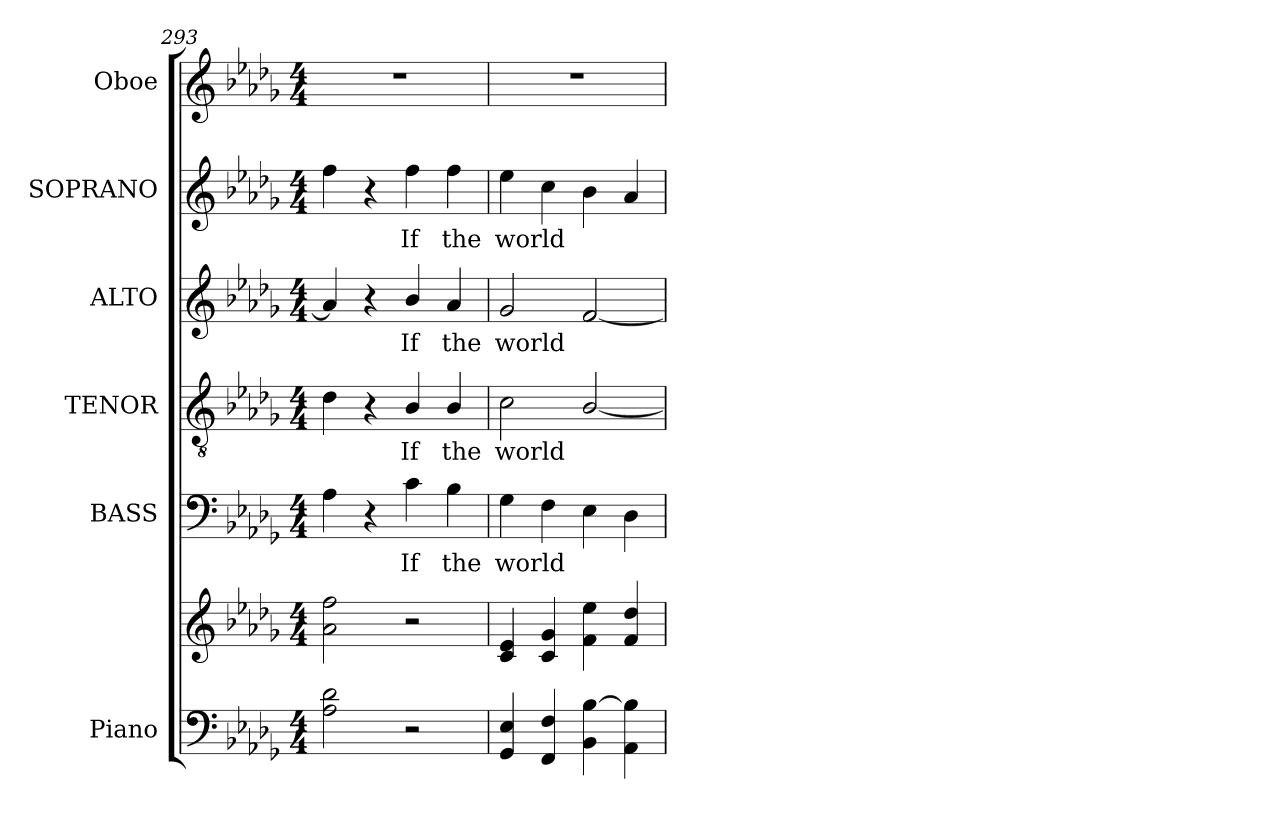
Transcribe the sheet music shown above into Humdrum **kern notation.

**kern	**kern	**kern	**text	**kern	**text	**kern	**text	**kern	**text	**kern
*part6	*part6	*part5	*part5	*part4	*part4	*part3	*part3	*part2	*part2	*part1
*staff7	*staff6	*staff5	*staff5	*staff4	*staff4	*staff3	*staff3	*staff2	*staff2	*staff1
*I"Piano	*	*I"BASS	*	*I"TENOR	*	*I"ALTO	*	*I"SOPRANO	*	*I"Oboe
*I'Pno.	*	*I'B.	*	*I'T.	*	*I'A.	*	*I'S.	*	*I'Ob.
*clefF4	*clefG2	*clefF4	*	*clefGv2	*	*clefG2	*	*clefG2	*	*clefG2
*	*	*	*	*ITrd7c12	*	*	*	*	*	*
*k[b-e-a-d-g-]	*k[b-e-a-d-g-]	*k[b-e-a-d-g-]	*	*k[b-e-a-d-g-]	*	*k[b-e-a-d-g-]	*	*k[b-e-a-d-g-]	*	*k[b-e-a-d-g-]
*D-:	*D-:	*D-:	*	*D-:	*	*D-:	*	*D-:	*	*D-:
*M4/4	*M4/4	*M4/4	*	*M4/4	*	*M4/4	*	*M4/4	*	*M4/4
=293	=293	=293	=293	=293	=293	=293	=293	=293	=293	=293
2A-i\ 2d-i	2a-i\ 2ffi	4A-i\	.	4D-i\	.	4a-i/]	.	4ffi\	.	1r
.	.	4r	.	4r	.	4r	.	4r	.	.
!	!	!	!LO:LY:b:color=#000000	!	!	!	!	!	!	!
!	!	!	!	!	!LO:LY:b:color=#000000	!	!	!	!	!
!	!	!	!	!	!	!	!LO:LY:b:color=#000000	!	!	!
!	!	!	!	!	!	!	!	!	!LO:LY:b:color=#000000	!
2r	2r	4ci\	If	4BB-i/	If	4b-i/	If	4ffi\	If	.
!	!	!	!LO:LY:b:color=#000000	!	!	!	!	!	!	!
!	!	!	!	!	!LO:LY:b:color=#000000	!	!	!	!	!
!	!	!	!	!	!	!	!LO:LY:b:color=#000000	!	!	!
!	!	!	!	!	!	!	!	!	!LO:LY:b:color=#000000	!
.	.	4B-i\	the	4BB-i/	the	4a-i/	the	4ffi\	the	.
=294	=294	=294	=294	=294	=294	=294	=294	=294	=294	=294
!	!	!	!LO:LY:b:color=#000000	!	!	!	!	!	!	!
!	!	!	!	!	!LO:LY:b:color=#000000	!	!	!	!	!
!	!	!	!	!	!	!	!LO:LY:b:color=#000000	!	!	!
!	!	!	!	!	!	!	!	!	!LO:LY:b:color=#000000	!
4GG-i/ 4E-i	4ci/ 4e-i	4G-i\	world	2Ci\	world	2g-i/	world	4ee-i\	world	1r
4FFi/ 4Fi	4ci/ 4g-i	4Fi\	.	.	.	.	.	4cci\	.	.
4BB-i\ [4B-i	4fi\ 4ee-i	4E-i\	.	[2BB-i/	.	[2fi/	.	4b-i\	.	.
4AA-i\ 4B-i]	4fi/ 4dd-i	4D-i\	.	.	.	.	.	4a-i/	.	.
=	=	=	=	=	=	=	=	=	=	=
*-	*-	*-	*-	*-	*-	*-	*-	*-	*-	*-
